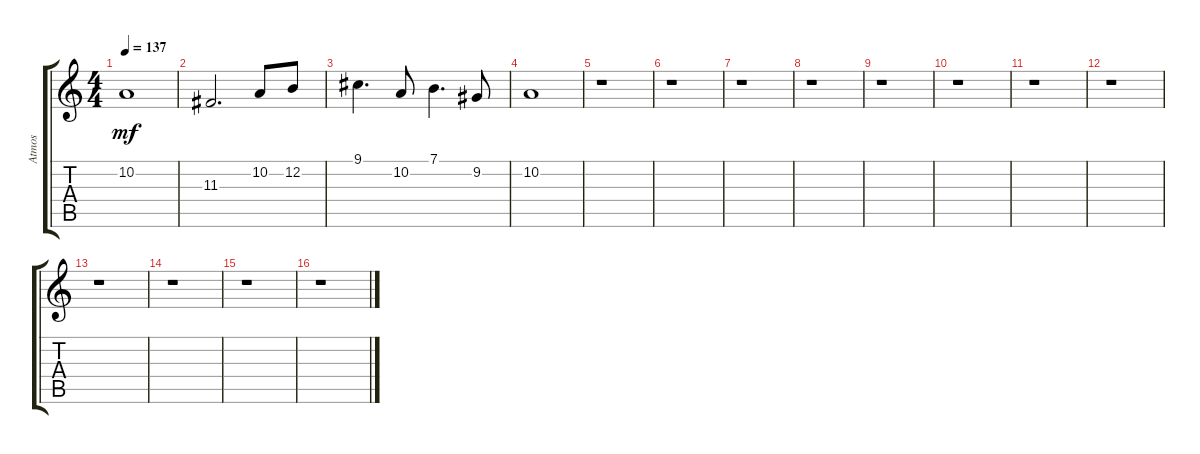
\track ("Atmos" "Atmos") {instrument whistle}
\staff {score tabs}
\tuning (E4 B3 G3 D3 A2 E2) {hide}
\ts (4 4)
\tempo 137
\clef g2
\ks c
10.2.1{dy mf} |
11.3.2{d} 10.2.8 12.2.8 |
9.1.4{d} 10.2.8 7.1.4{d} 9.2.8 |
10.2.1 |
r.1 |
r.1 |
r.1 |
r.1 |
r.1 |
r.1 |
r.1 |
r.1 |
r.1 |
r.1 |
r.1 |
r.1
